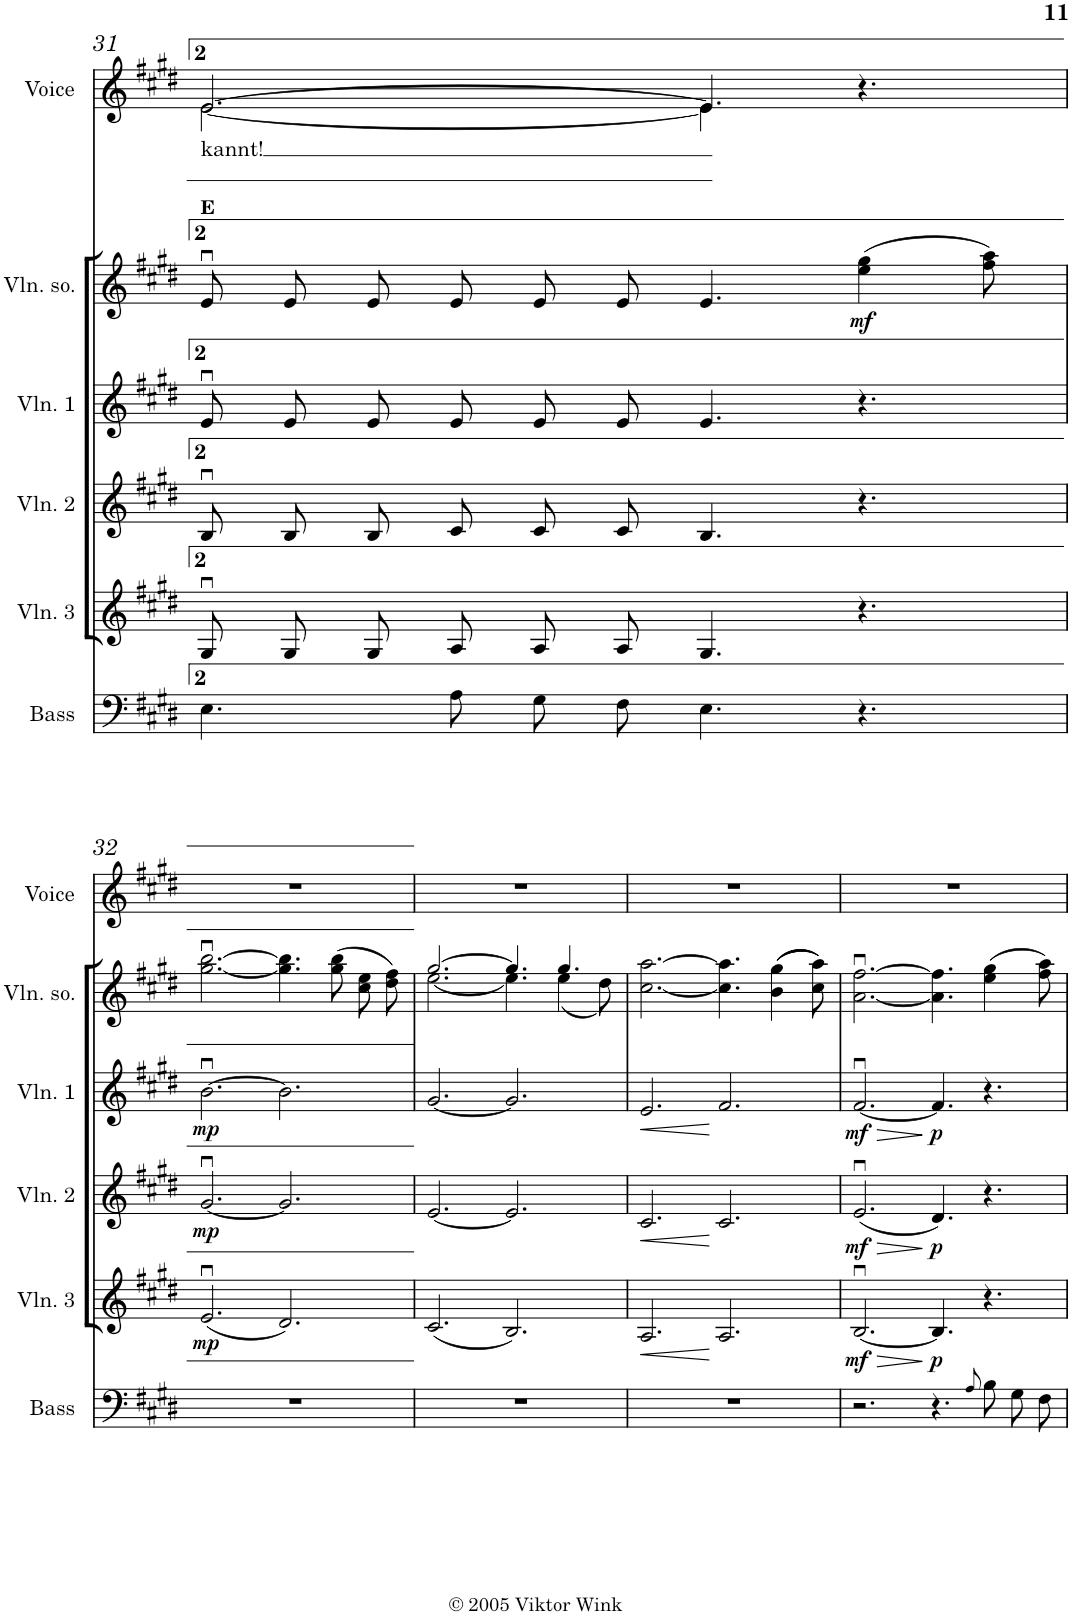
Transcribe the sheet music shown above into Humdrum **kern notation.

**kern	**kern	**dynam	**kern	**dynam	**kern	**dynam	**kern	**dynam	**kern	**text
*part6	*part5	*part5	*part4	*part4	*part3	*part3	*part2	*part2	*part1	*part1
*staff6	*staff5	*staff5	*staff4	*staff4	*staff3	*staff3	*staff2	*staff2	*staff1	*staff1
*I"Bass Gitarre	*I"Violine 3	*	*I"Violine 2	*	*I"Violine 1	*	*I"Violine solo	*	*I"Voice	*
*I'Bass	*I'Vln. 3	*	*I'Vln. 2	*	*I'Vln. 1	*	*I'Vln. so.	*	*I'Voice	*
!!LO:PB:g=z
*clefF4	*clefG2	*	*clefG2	*	*clefG2	*	*clefG2	*	*clefG2	*
*Trd7c12	*	*	*	*	*	*	*	*	*	*
*k[f#c#g#d#]	*k[f#c#g#d#]	*	*k[f#c#g#d#]	*	*k[f#c#g#d#]	*	*k[f#c#g#d#]	*	*k[f#c#g#d#]	*
*E:	*E:	*	*E:	*	*E:	*	*E:	*	*E:	*
*M12/8	*M12/8	*	*M12/8	*	*M12/8	*	*M12/8	*	*M12/8	*
=31	=31	=31	=31	=31	=31	=31	=31	=31	=31	=31
!	!	!	!	!	!	!	!	!	!LO:TX:b:B:t=E	!
!	!	!	!	!	!	!	!	!	!	!LO:LY:b
*	*	*	*	*	*	*	*	*	*^	*
4.E\	8G#u/L	.	8Bu/L	.	8eu/L	.	8eu/L	.	[>2.e/	[<2.e\	kannt!
.	8G#/	.	8B/	.	8e/	.	8e/	.	.	.	.
.	8G#/J	.	8B/J	.	8e/J	.	8e/J	.	.	.	.
8A\L	8A/L	.	8c#/L	.	8e/L	.	8e/L	.	.	.	.
8G#\	8A/	.	8c#/	.	8e/	.	8e/	.	.	.	.
8F#\J	8A/J	.	8c#/J	.	8e/J	.	8e/J	.	.	.	.
4.E\	4.G#/	.	4.B/	.	4.e/	.	4.e/	.	4.e/]	4.e\]	.
!	!	!	!	!	!	!	!	!LO:DY:b	!	!	!
4.r	4.r	.	4.r	.	4.r	.	(4ee\ 4gg#\	mf	4.r	4.ryy	.
.	.	.	.	.	.	.	8ff#\ 8aa\)	.	.	.	.
*	*	*	*	*	*	*	*	*	*v	*v	*
!!LO:LB:g=z
=32	=32	=32	=32	=32	=32	=32	=32	=32	=32	=32
!	!	!LO:DY:b	!	!LO:DY:b	!	!LO:DY:b	!	!	!	!
1.r	(2.eu/	mp	[<2.g#u/	mp	[>2.bu\	mp	[<2.gg#\u [>2.bb\u	.	1.r	.
.	2.d#/)	.	2.g#/]	.	2.b\]	.	4.gg#\] 4.bb\]	.	.	.
.	.	.	.	.	.	.	(8gg#\ 8bb\L	.	.	.
.	.	.	.	.	.	.	8cc#\ 8ee\	.	.	.
.	.	.	.	.	.	.	8dd#\ 8ff#\J)	.	.	.
=33	=33	=33	=33	=33	=33	=33	=33	=33	=33	=33
*	*	*	*	*	*	*	*^	*	*	*
1.r	(2.c#/	.	[<2.e/	.	[<2.g#/	.	[>2.gg#/	[<2.ee\	.	1.r	.
.	2.B/)	.	2.e/]	.	2.g#/]	.	4.gg#/]	4.ee\]	.	.	.
.	.	.	.	.	.	.	4.gg#/	(4ee\	.	.	.
.	.	.	.	.	.	.	.	8dd#\)	.	.	.
=34	=34	=34	=34	=34	=34	=34	=34	=34	=34	=34	=34
!	!	!LO:HP:b	!	!LO:HP:b	!	!LO:HP:b	!	!	!	!	!
*	*	*	*	*	*	*	*v	*v	*	*	*
1.r	2.A/	<	2.c#/	<	2.e/	<	[<2.cc#\ [>2.aa\	.	1.r	.
.	2.A/	.	2.c#/	.	2.f#/	[	4.cc#\] 4.aa\]	.	.	.
.	.	.	.	.	.	.	((4b\ 4gg#\	.	.	.
.	.	.	.	.	.	.	8cc#\ 8aa\))	.	.	.
=35	=35	=35	=35	=35	=35	=35	=35	=35	=35	=35
!	!	!LO:DY:b	!	!LO:DY:b	!	!LO:HP:b	!	!	!	!
!	!	!	!	!	!	!LO:DY:n=1:b	!	!	!	!
2.r	[<2.Bu/	mf	(2.eu/	mf	[<2.f#u/	> mf	[<2.a\u [>2.ff#\u	.	1.r	.
!	!	!LO:DY:n=1:b	!	!LO:DY:n=1:b	!	!LO:DY:n=2:b	!	!	!	!
4.r	4.B/]	[ p	4.d#/)	[ p	4.f#/]	] p	4.a\] 4.ff#\]	.	.	.
8qA/	.	.	.	.	.	.	.	.	.	.
8B\L	4.r	.	4.r	.	4.r	.	(4ee\ 4gg#\	.	.	.
8G#\	.	.	.	.	.	.	.	.	.	.
8F#\J	.	.	.	.	.	.	8ff#\ 8aa\)	.	.	.
=	=	=	=	=	=	=	=	=	=	=
*-	*-	*-	*-	*-	*-	*-	*-	*-	*-	*-
